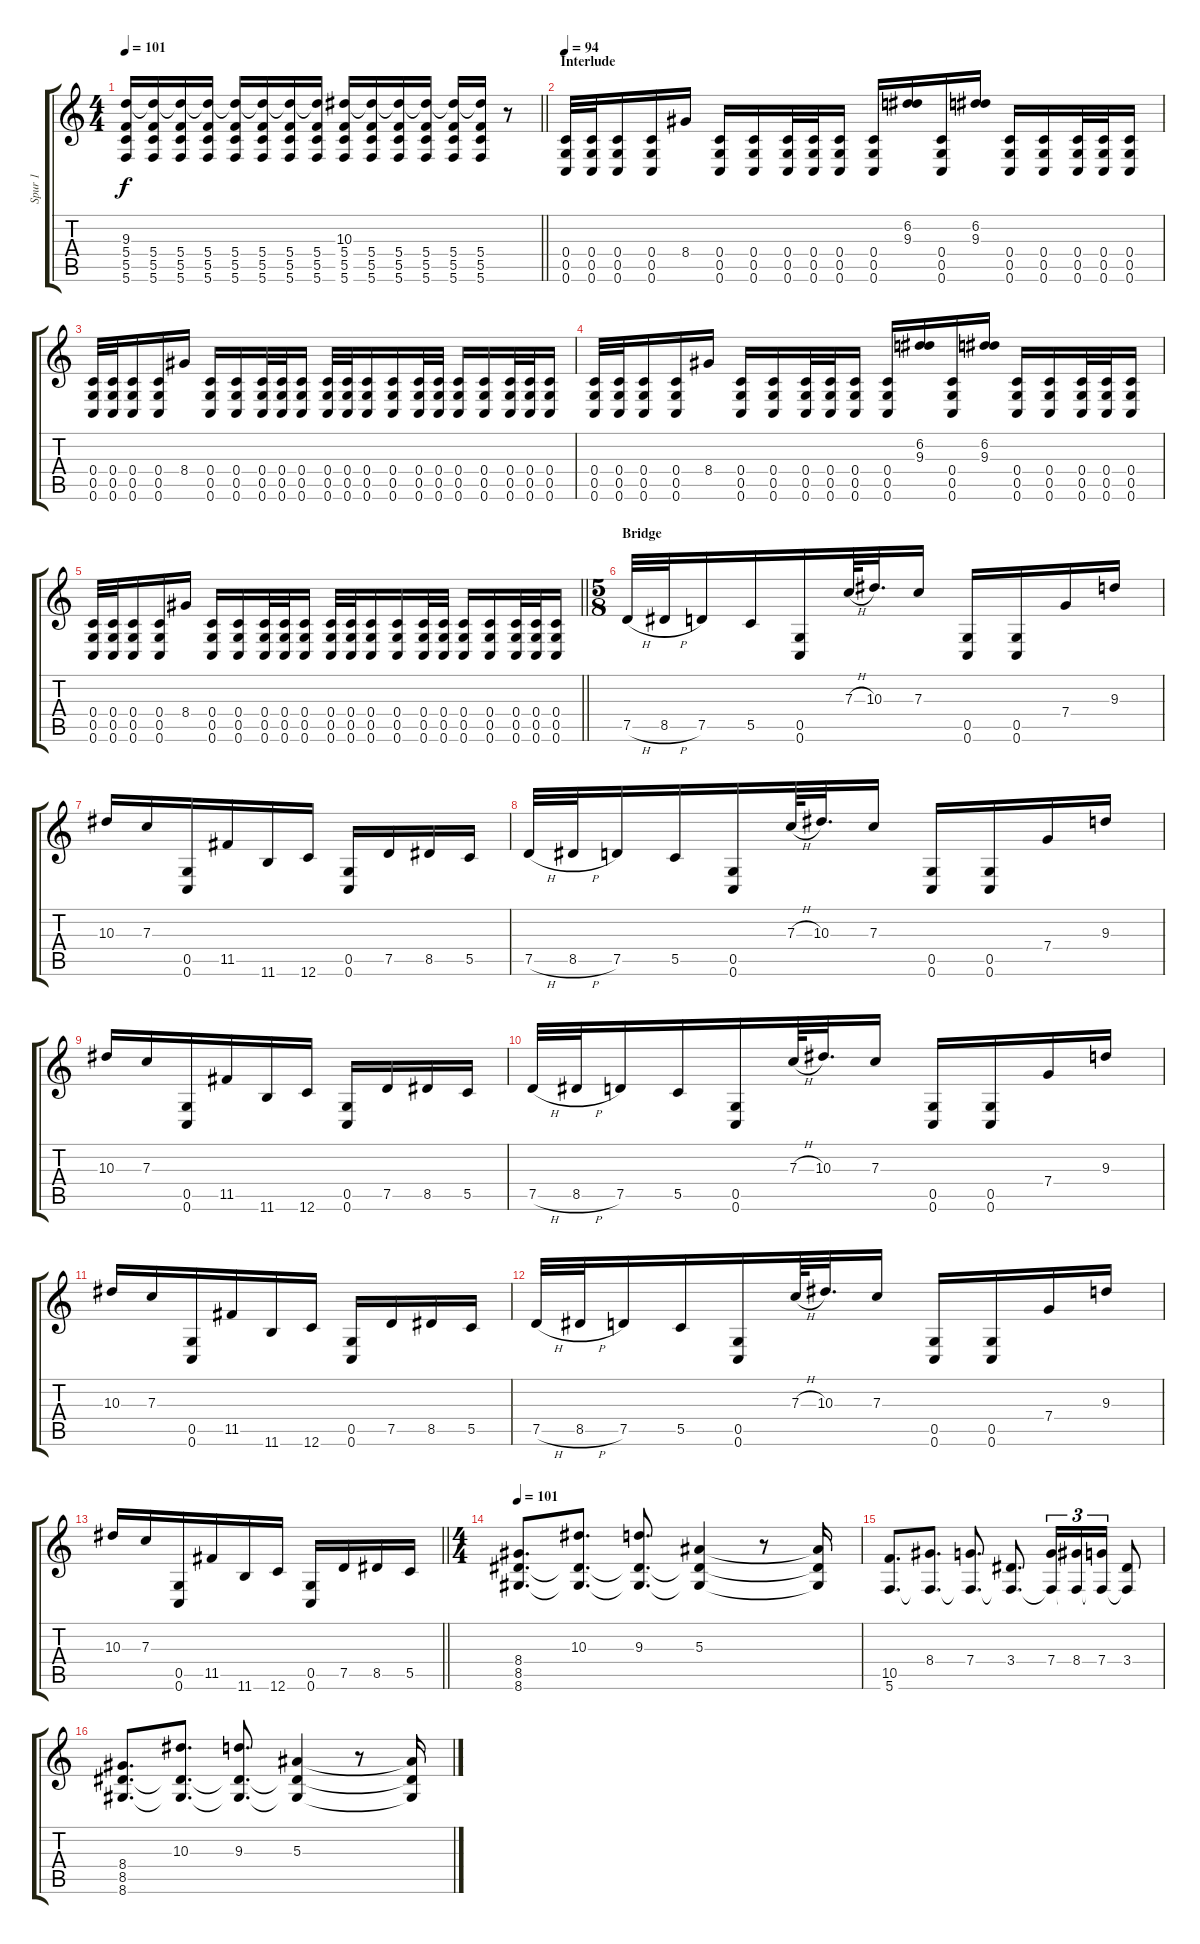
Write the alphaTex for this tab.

\track ("Spur 1" "Spur 1") {instrument distortionguitar}
\staff {score tabs}
\tuning (D4 A3 F3 C3 G2 C2) {hide}
\ts (4 4)
\tempo 101
\clef g2
\barLineRight lightlight
\ks c
(9.3 5.4 5.5 5.6).16{dy f} (9.3{t} 5.4 5.5 5.6).16 (9.3{t} 5.4 5.5 5.6).16 (9.3{t} 5.4 5.5 5.6).16 (9.3{t} 5.4 5.5 5.6).16 (9.3{t} 5.4 5.5 5.6).16 (9.3{t} 5.4 5.5 5.6).16 (9.3{t} 5.4 5.5 5.6).16 (10.3 5.4 5.5 5.6).16 (10.3{t} 5.4 5.5 5.6).16 (10.3{t} 5.4 5.5 5.6).16 (10.3{t} 5.4 5.5 5.6).16 (10.3{t} 5.4 5.5 5.6).16 (10.3{t} 5.4 5.5 5.6).16 r.8 |
\section ("" "Interlude")
\tempo 94
(0.4 0.5 0.6).32 (0.4 0.5 0.6).32 (0.4 0.5 0.6).16 (0.4 0.5 0.6).16 8.4.16 (0.4 0.5 0.6).16 (0.4 0.5 0.6).16 (0.4 0.5 0.6).32 (0.4 0.5 0.6).32 (0.4 0.5 0.6).16 (0.4 0.5 0.6).16 (6.2 9.3).16 (0.4 0.5 0.6).16 (6.2 9.3).16 (0.4 0.5 0.6).16 (0.4 0.5 0.6).16 (0.4 0.5 0.6).32 (0.4 0.5 0.6).32 (0.4 0.5 0.6).16 |
(0.4 0.5 0.6).32 (0.4 0.5 0.6).32 (0.4 0.5 0.6).16 (0.4 0.5 0.6).16 8.4.16 (0.4 0.5 0.6).16 (0.4 0.5 0.6).16 (0.4 0.5 0.6).32 (0.4 0.5 0.6).32 (0.4 0.5 0.6).16 (0.4 0.5 0.6).32 (0.4 0.5 0.6).32 (0.4 0.5 0.6).16 (0.4 0.5 0.6).16 (0.4 0.5 0.6).32 (0.4 0.5 0.6).32 (0.4 0.5 0.6).16 (0.4 0.5 0.6).16 (0.4 0.5 0.6).32 (0.4 0.5 0.6).32 (0.4 0.5 0.6).16 |
(0.4 0.5 0.6).32 (0.4 0.5 0.6).32 (0.4 0.5 0.6).16 (0.4 0.5 0.6).16 8.4.16 (0.4 0.5 0.6).16 (0.4 0.5 0.6).16 (0.4 0.5 0.6).32 (0.4 0.5 0.6).32 (0.4 0.5 0.6).16 (0.4 0.5 0.6).16 (6.2 9.3).16 (0.4 0.5 0.6).16 (6.2 9.3).16 (0.4 0.5 0.6).16 (0.4 0.5 0.6).16 (0.4 0.5 0.6).32 (0.4 0.5 0.6).32 (0.4 0.5 0.6).16 |
\barLineRight lightlight
(0.4 0.5 0.6).32 (0.4 0.5 0.6).32 (0.4 0.5 0.6).16 (0.4 0.5 0.6).16 8.4.16 (0.4 0.5 0.6).16 (0.4 0.5 0.6).16 (0.4 0.5 0.6).32 (0.4 0.5 0.6).32 (0.4 0.5 0.6).16 (0.4 0.5 0.6).32 (0.4 0.5 0.6).32 (0.4 0.5 0.6).16 (0.4 0.5 0.6).16 (0.4 0.5 0.6).32 (0.4 0.5 0.6).32 (0.4 0.5 0.6).16 (0.4 0.5 0.6).16 (0.4 0.5 0.6).32 (0.4 0.5 0.6).32 (0.4 0.5 0.6).16 |
\ts (5 8)
\section ("" "Bridge")
7.5{h}.32 8.5{h}.32 7.5.16 5.5.16 (0.5 0.6).16 7.3{h}.64 10.3.32{d} 7.3.16 (0.5 0.6).16 (0.5 0.6).16 7.4.16 9.3.16 |
10.3.16 7.3.16 (0.5 0.6).16 11.5.16 11.6.16 12.6.16 (0.5 0.6).16 7.5.16 8.5.16 5.5.16 |
7.5{h}.32 8.5{h}.32 7.5.16 5.5.16 (0.5 0.6).16 7.3{h}.64 10.3.32{d} 7.3.16 (0.5 0.6).16 (0.5 0.6).16 7.4.16 9.3.16 |
10.3.16 7.3.16 (0.5 0.6).16 11.5.16 11.6.16 12.6.16 (0.5 0.6).16 7.5.16 8.5.16 5.5.16 |
7.5{h}.32 8.5{h}.32 7.5.16 5.5.16 (0.5 0.6).16 7.3{h}.64 10.3.32{d} 7.3.16 (0.5 0.6).16 (0.5 0.6).16 7.4.16 9.3.16 |
10.3.16 7.3.16 (0.5 0.6).16 11.5.16 11.6.16 12.6.16 (0.5 0.6).16 7.5.16 8.5.16 5.5.16 |
7.5{h}.32 8.5{h}.32 7.5.16 5.5.16 (0.5 0.6).16 7.3{h}.64 10.3.32{d} 7.3.16 (0.5 0.6).16 (0.5 0.6).16 7.4.16 9.3.16 |
\barLineRight lightlight
10.3.16 7.3.16 (0.5 0.6).16 11.5.16 11.6.16 12.6.16 (0.5 0.6).16 7.5.16 8.5.16 5.5.16 |
\ts (4 4)
\tempo 101
(8.4 8.5 8.6).8{d} (10.3 8.5{t} 8.6{t}).8{d} (9.3 8.5{t} 8.6{t}).8{d} (5.3 8.5{t} 8.6{t}).4 r.8 (5.3{t} 8.5{t} 8.6{t}).16 |
(10.5 5.6).8{d} (8.4 5.6{t}).8{d} (7.4 5.6{t}).8{d} (3.4 5.6{t}).8{d} (7.4 5.6{t}).16{tu (3 2)} (8.4 5.6{t}).16{tu (3 2)} (7.4 5.6{t}).16{tu (3 2)} (3.4 5.6{t}).8 |
(8.4 8.5 8.6).8{d} (10.3 8.5{t} 8.6{t}).8{d} (9.3 8.5{t} 8.6{t}).8{d} (5.3 8.5{t} 8.6{t}).4 r.8 (5.3{t} 8.5{t} 8.6{t}).16
